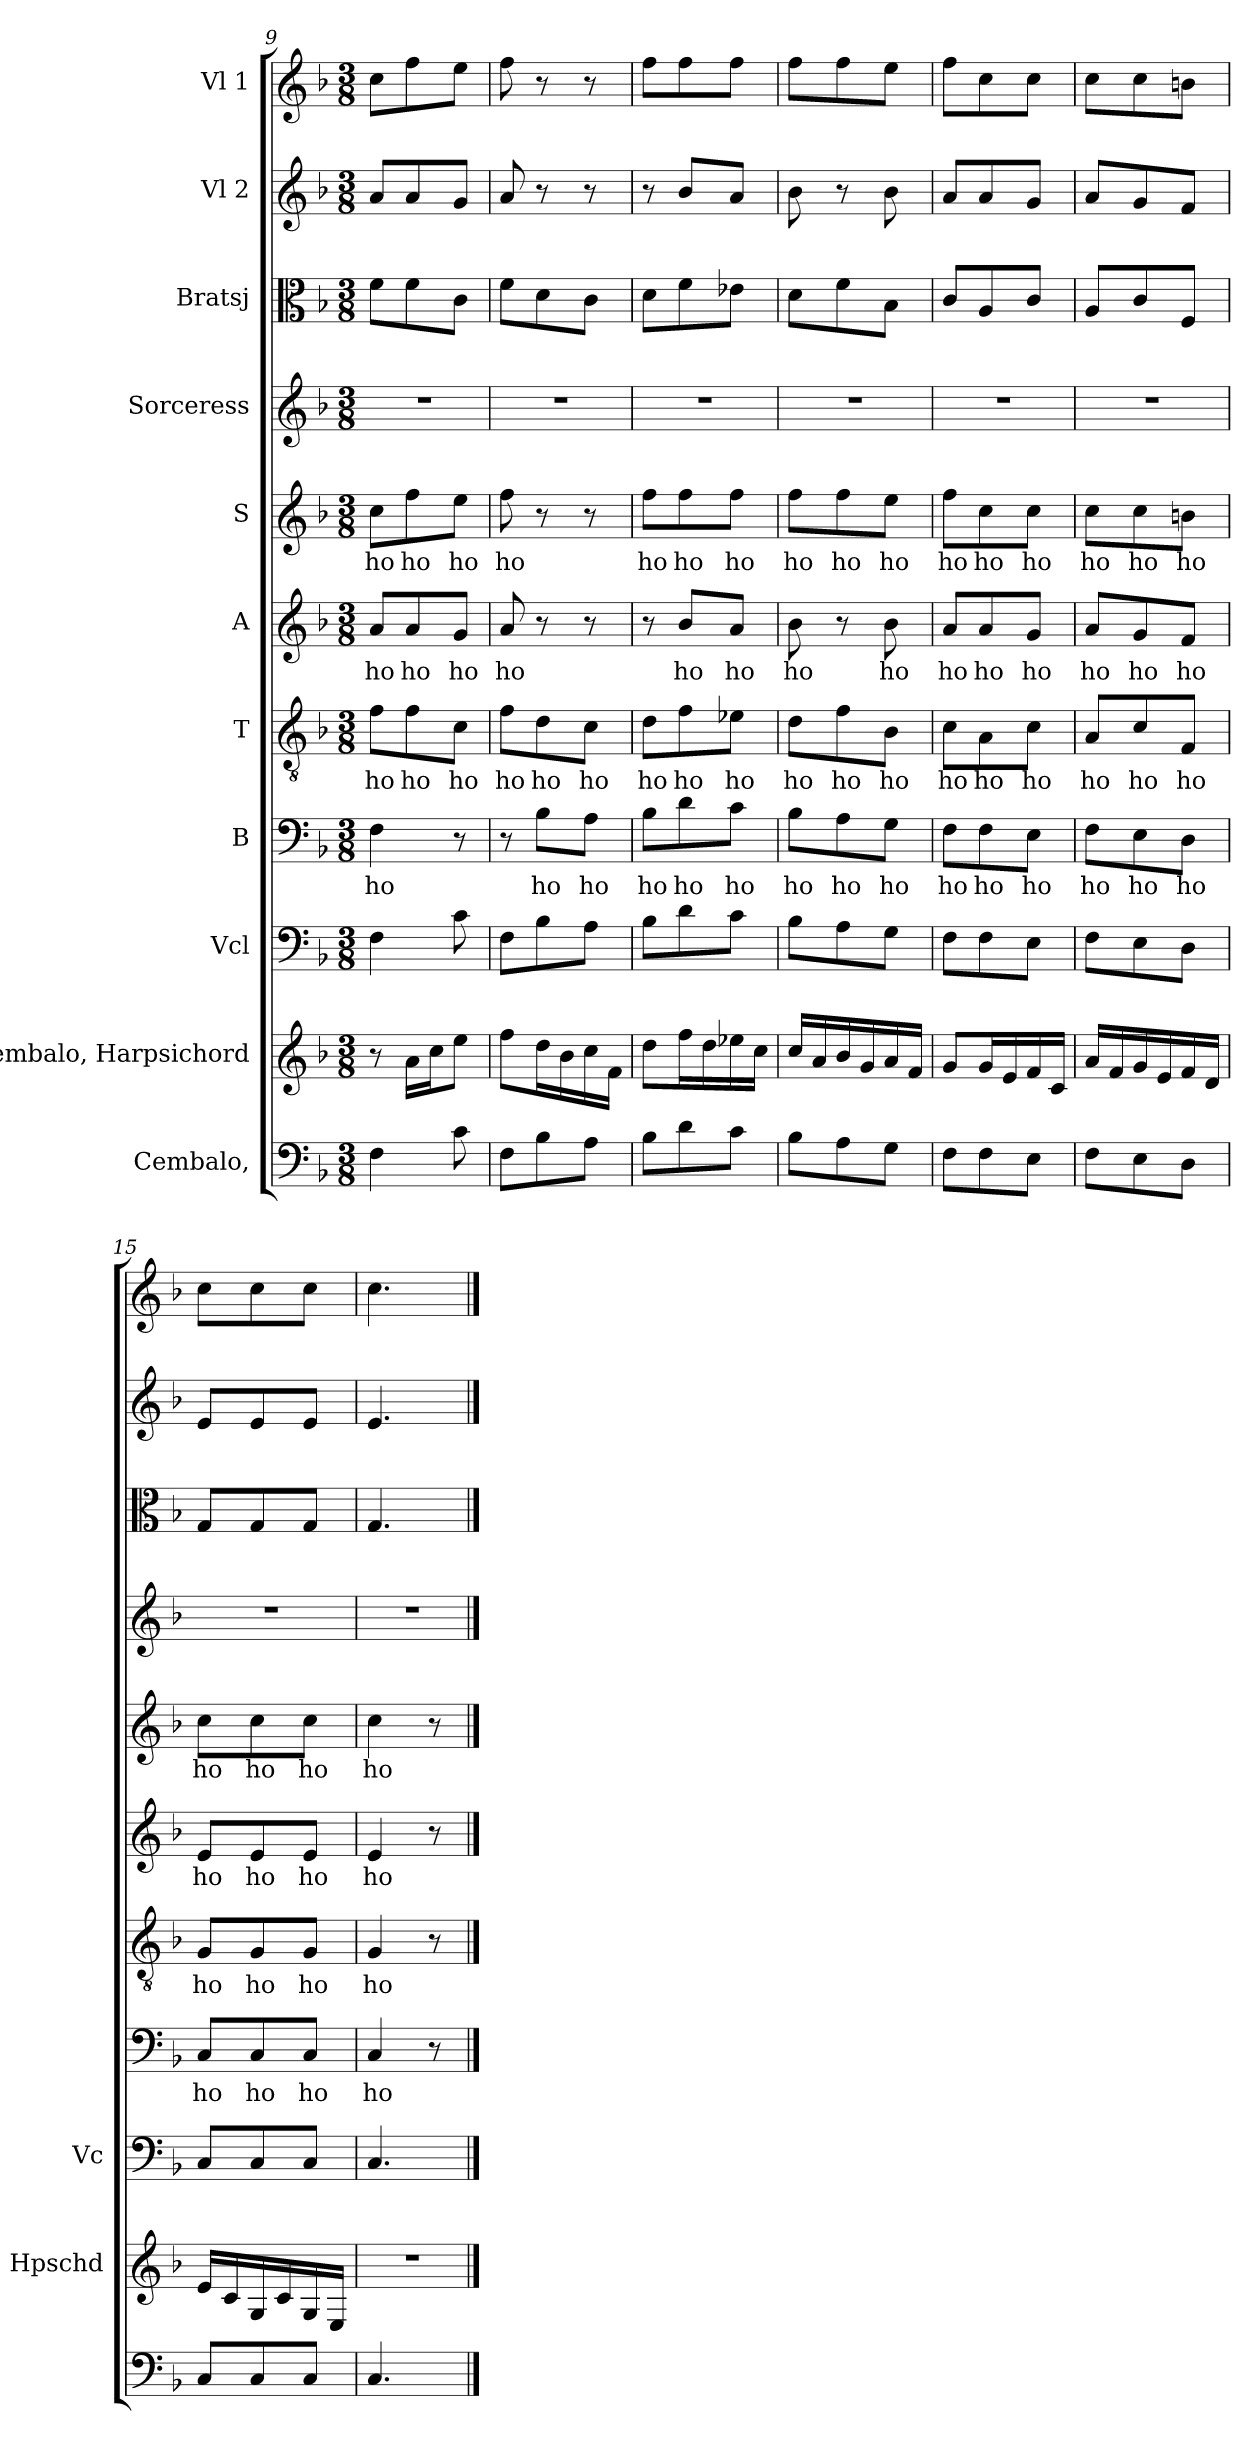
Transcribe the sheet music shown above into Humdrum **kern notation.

**kern	**kern	**kern	**kern	**text	**kern	**text	**kern	**text	**kern	**text	**kern	**kern	**kern	**kern
*part11	*part10	*part9	*part8	*part8	*part7	*part7	*part6	*part6	*part5	*part5	*part4	*part3	*part2	*part1
*staff11	*staff10	*staff9	*staff8	*staff8	*staff7	*staff7	*staff6	*staff6	*staff5	*staff5	*staff4	*staff3	*staff2	*staff1
*I"Cembalo,	*I"Cembalo, Harpsichord	*I"Vcl	*I"B	*	*I"T	*	*I"A	*	*I"S	*	*I"Sorceress	*I"Bratsj	*I"Vl 2	*I"Vl 1
*	*I'Hpschd	*I'Vc	*	*	*	*	*	*	*	*	*	*	*	*
*clefF4	*clefG2	*clefF4	*clefF4	*	*clefGv2	*	*clefG2	*	*clefG2	*	*clefG2	*clefC3	*clefG2	*clefG2
*k[b-]	*k[b-]	*k[b-]	*k[b-]	*	*k[b-]	*	*k[b-]	*	*k[b-]	*	*k[b-]	*k[b-]	*k[b-]	*k[b-]
*M3/8	*M3/8	*M3/8	*M3/8	*	*M3/8	*	*M3/8	*	*M3/8	*	*M3/8	*M3/8	*M3/8	*M3/8
=9	=9	=9	=9	=9	=9	=9	=9	=9	=9	=9	=9	=9	=9	=9
!	!	!	!	!LO:LY:b	!	!LO:LY:b	!	!LO:LY:b	!	!LO:LY:b	!	!	!	!
4F\	8r	4F\	4F\	ho	8f\L	ho	8a/L	ho	8cc\L	ho	4.r	8f\L	8a/L	8cc\L
!	!	!	!	!	!	!LO:LY:b	!	!LO:LY:b	!	!LO:LY:b	!	!	!	!
.	16a\LL	.	.	.	8f\	ho	8a/	ho	8ff\	ho	.	8f\	8a/	8ff\
.	16cc\J	.	.	.	.	.	.	.	.	.	.	.	.	.
!	!	!	!	!	!	!LO:LY:b	!	!LO:LY:b	!	!LO:LY:b	!	!	!	!
8c\	8ee\J	8c\	8r	.	8c\J	ho	8g/J	ho	8ee\J	ho	.	8c\J	8g/J	8ee\J
=10	=10	=10	=10	=10	=10	=10	=10	=10	=10	=10	=10	=10	=10	=10
!	!	!	!	!	!	!LO:LY:b	!	!LO:LY:b	!	!LO:LY:b	!	!	!	!
8F\L	8ff\L	8F\L	8r	.	8f\L	ho	8a/	ho	8ff\	ho	4.r	8f\L	8a/	8ff\
!	!	!	!	!LO:LY:b	!	!LO:LY:b	!	!	!	!	!	!	!	!
8B-\	16dd\L	8B-\	8B-\L	ho	8d\	ho	8r	.	8r	.	.	8d\	8r	8r
.	16b-\	.	.	.	.	.	.	.	.	.	.	.	.	.
!	!	!	!	!LO:LY:b	!	!LO:LY:b	!	!	!	!	!	!	!	!
8A\J	16cc\	8A\J	8A\J	ho	8c\J	ho	8r	.	8r	.	.	8c\J	8r	8r
.	16f\JJ	.	.	.	.	.	.	.	.	.	.	.	.	.
=11	=11	=11	=11	=11	=11	=11	=11	=11	=11	=11	=11	=11	=11	=11
!	!	!	!	!LO:LY:b	!	!LO:LY:b	!	!	!	!LO:LY:b	!	!	!	!
8B-\L	8dd\L	8B-\L	8B-\L	ho	8d\L	ho	8r	.	8ff\L	ho	4.r	8d\L	8r	8ff\L
!	!	!	!	!LO:LY:b	!	!LO:LY:b	!	!LO:LY:b	!	!LO:LY:b	!	!	!	!
8d\	16ff\L	8d\	8d\	ho	8f\	ho	8b-/L	ho	8ff\	ho	.	8f\	8b-/L	8ff\
.	16dd\	.	.	.	.	.	.	.	.	.	.	.	.	.
!	!	!	!	!LO:LY:b	!	!LO:LY:b	!	!LO:LY:b	!	!LO:LY:b	!	!	!	!
8c\J	16ee-X\	8c\J	8c\J	ho	8e-X\J	ho	8a/J	ho	8ff\J	ho	.	8e-X\J	8a/J	8ff\J
.	16cc\JJ	.	.	.	.	.	.	.	.	.	.	.	.	.
=12	=12	=12	=12	=12	=12	=12	=12	=12	=12	=12	=12	=12	=12	=12
!	!	!	!	!LO:LY:b	!	!LO:LY:b	!	!LO:LY:b	!	!LO:LY:b	!	!	!	!
8B-\L	16cc/LL	8B-\L	8B-\L	ho	8d\L	ho	8b-\	ho	8ff\L	ho	4.r	8d\L	8b-\	8ff\L
.	16a/	.	.	.	.	.	.	.	.	.	.	.	.	.
!	!	!	!	!LO:LY:b	!	!LO:LY:b	!	!	!	!LO:LY:b	!	!	!	!
8A\	16b-/	8A\	8A\	ho	8f\	ho	8r	.	8ff\	ho	.	8f\	8r	8ff\
.	16g/	.	.	.	.	.	.	.	.	.	.	.	.	.
!	!	!	!	!LO:LY:b	!	!LO:LY:b	!	!LO:LY:b	!	!LO:LY:b	!	!	!	!
8G\J	16a/	8G\J	8G\J	ho	8B-\J	ho	8b-\	ho	8ee\J	ho	.	8B-\J	8b-\	8ee\J
.	16f/JJ	.	.	.	.	.	.	.	.	.	.	.	.	.
=13	=13	=13	=13	=13	=13	=13	=13	=13	=13	=13	=13	=13	=13	=13
!	!	!	!	!LO:LY:b	!	!LO:LY:b	!	!LO:LY:b	!	!LO:LY:b	!	!	!	!
8F\L	8g/L	8F\L	8F\L	ho	8c\L	ho	8a/L	ho	8ff\L	ho	4.r	8c/L	8a/L	8ff\L
!	!	!	!	!LO:LY:b	!	!LO:LY:b	!	!LO:LY:b	!	!LO:LY:b	!	!	!	!
8F\	16g/L	8F\	8F\	ho	8A\	ho	8a/	ho	8cc\	ho	.	8A/	8a/	8cc\
.	16e/	.	.	.	.	.	.	.	.	.	.	.	.	.
!	!	!	!	!LO:LY:b	!	!LO:LY:b	!	!LO:LY:b	!	!LO:LY:b	!	!	!	!
8E\J	16f/	8E\J	8E\J	ho	8c\J	ho	8g/J	ho	8cc\J	ho	.	8c/J	8g/J	8cc\J
.	16c/JJ	.	.	.	.	.	.	.	.	.	.	.	.	.
=14	=14	=14	=14	=14	=14	=14	=14	=14	=14	=14	=14	=14	=14	=14
!	!	!	!	!LO:LY:b	!	!LO:LY:b	!	!LO:LY:b	!	!LO:LY:b	!	!	!	!
8F\L	16a/LL	8F\L	8F\L	ho	8A/L	ho	8a/L	ho	8cc\L	ho	4.r	8A/L	8a/L	8cc\L
.	16f/	.	.	.	.	.	.	.	.	.	.	.	.	.
!	!	!	!	!LO:LY:b	!	!LO:LY:b	!	!LO:LY:b	!	!LO:LY:b	!	!	!	!
8E\	16g/	8E\	8E\	ho	8c/	ho	8g/	ho	8cc\	ho	.	8c/	8g/	8cc\
.	16e/	.	.	.	.	.	.	.	.	.	.	.	.	.
!	!	!	!	!LO:LY:b	!	!LO:LY:b	!	!LO:LY:b	!	!LO:LY:b	!	!	!	!
8D\J	16f/	8D\J	8D\J	ho	8F/J	ho	8f/J	ho	8bn\J	ho	.	8F/J	8f/J	8bn\J
.	16d/JJ	.	.	.	.	.	.	.	.	.	.	.	.	.
!!LO:PB:g=z
=15	=15	=15	=15	=15	=15	=15	=15	=15	=15	=15	=15	=15	=15	=15
!	!	!	!	!LO:LY:b	!	!LO:LY:b	!	!LO:LY:b	!	!LO:LY:b	!	!	!	!
8C/L	16e/LL	8C/L	8C/L	ho	8G/L	ho	8e/L	ho	8cc\L	ho	4.r	8G/L	8e/L	8cc\L
.	16c/	.	.	.	.	.	.	.	.	.	.	.	.	.
!	!	!	!	!LO:LY:b	!	!LO:LY:b	!	!LO:LY:b	!	!LO:LY:b	!	!	!	!
8C/	16G/	8C/	8C/	ho	8G/	ho	8e/	ho	8cc\	ho	.	8G/	8e/	8cc\
.	16c/	.	.	.	.	.	.	.	.	.	.	.	.	.
!	!	!	!	!LO:LY:b	!	!LO:LY:b	!	!LO:LY:b	!	!LO:LY:b	!	!	!	!
8C/J	16G/	8C/J	8C/J	ho	8G/J	ho	8e/J	ho	8cc\J	ho	.	8G/J	8e/J	8cc\J
.	16E/JJ	.	.	.	.	.	.	.	.	.	.	.	.	.
=16	=16	=16	=16	=16	=16	=16	=16	=16	=16	=16	=16	=16	=16	=16
!	!	!	!	!LO:LY:b	!	!LO:LY:b	!	!LO:LY:b	!	!LO:LY:b	!	!	!	!
4.C/	4.r	4.C/	4C/	ho	4G/	ho	4e/	ho	4cc\	ho	4.r	4.G/	4.e/	4.cc\
.	.	.	8r	.	8r	.	8r	.	8r	.	.	.	.	.
==	==	==	==	==	==	==	==	==	==	==	==	==	==	==
*-	*-	*-	*-	*-	*-	*-	*-	*-	*-	*-	*-	*-	*-	*-
